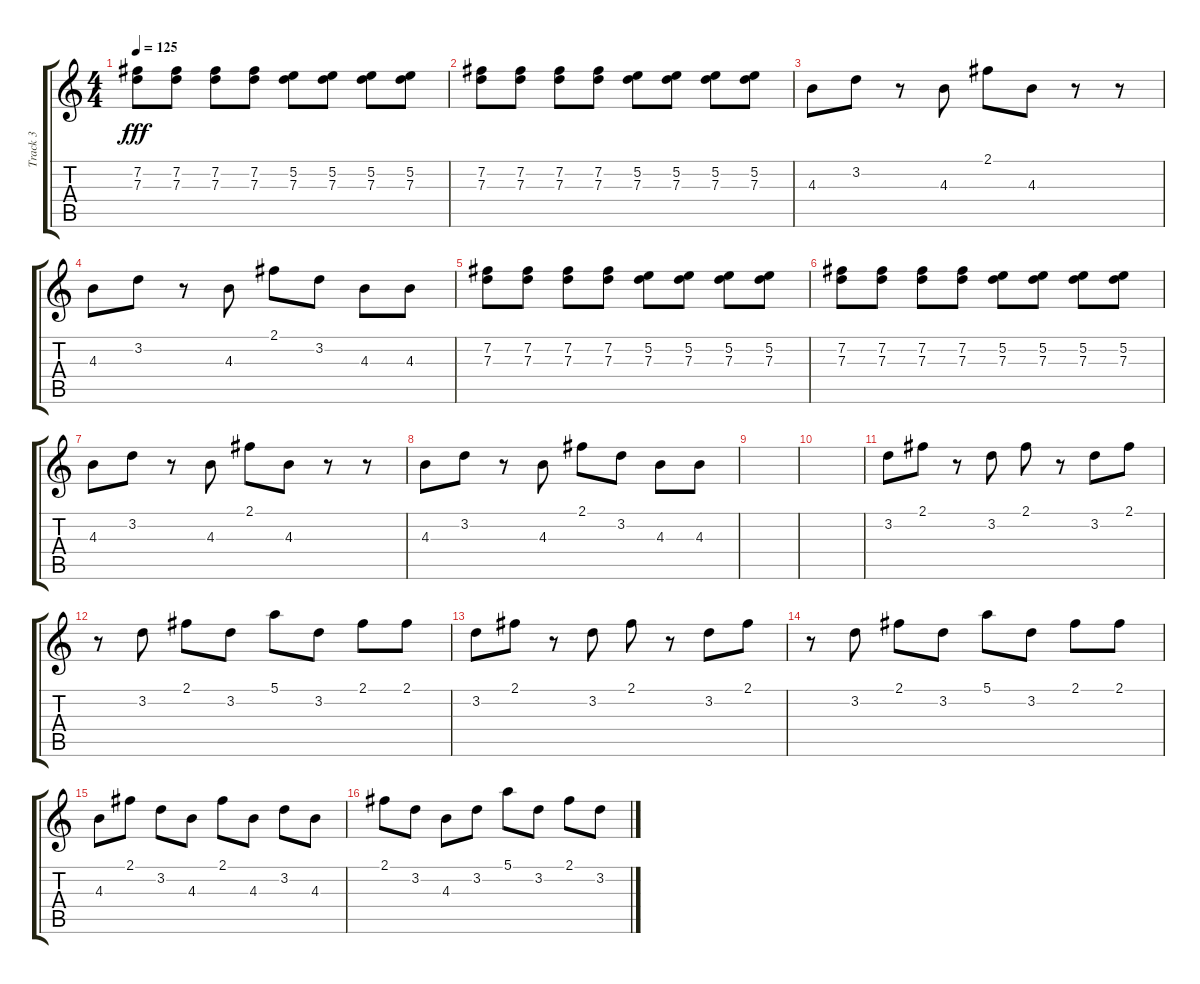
\track ("Track 3" "Track 3") {instrument acousticguitarsteel}
\staff {score tabs}
\tuning (E4 B3 G3 D3 A2 E2) {hide}
\ts (4 4)
\tempo 125
\clef g2
\ks c
(7.2 7.3).8{dy fff} (7.2 7.3).8 (7.2 7.3).8 (7.2 7.3).8 (5.2 7.3).8 (5.2 7.3).8 (5.2 7.3).8 (5.2 7.3).8 |
(7.2 7.3).8 (7.2 7.3).8 (7.2 7.3).8 (7.2 7.3).8 (5.2 7.3).8 (5.2 7.3).8 (5.2 7.3).8 (5.2 7.3).8 |
4.3.8 3.2.8 r.8 4.3.8 2.1.8 4.3.8 r.8 r.8 |
4.3.8 3.2.8 r.8 4.3.8 2.1.8 3.2.8 4.3.8 4.3.8 |
(7.2 7.3).8 (7.2 7.3).8 (7.2 7.3).8 (7.2 7.3).8 (5.2 7.3).8 (5.2 7.3).8 (5.2 7.3).8 (5.2 7.3).8 |
(7.2 7.3).8 (7.2 7.3).8 (7.2 7.3).8 (7.2 7.3).8 (5.2 7.3).8 (5.2 7.3).8 (5.2 7.3).8 (5.2 7.3).8 |
4.3.8 3.2.8 r.8 4.3.8 2.1.8 4.3.8 r.8 r.8 |
4.3.8 3.2.8 r.8 4.3.8 2.1.8 3.2.8 4.3.8 4.3.8 |
|
|
3.2.8 2.1.8 r.8 3.2.8 2.1.8 r.8 3.2.8 2.1.8 |
r.8 3.2.8 2.1.8 3.2.8 5.1.8 3.2.8 2.1.8 2.1.8 |
3.2.8 2.1.8 r.8 3.2.8 2.1.8 r.8 3.2.8 2.1.8 |
r.8 3.2.8 2.1.8 3.2.8 5.1.8 3.2.8 2.1.8 2.1.8 |
4.3.8 2.1.8 3.2.8 4.3.8 2.1.8 4.3.8 3.2.8 4.3.8 |
2.1.8 3.2.8 4.3.8 3.2.8 5.1.8 3.2.8 2.1.8 3.2.8
